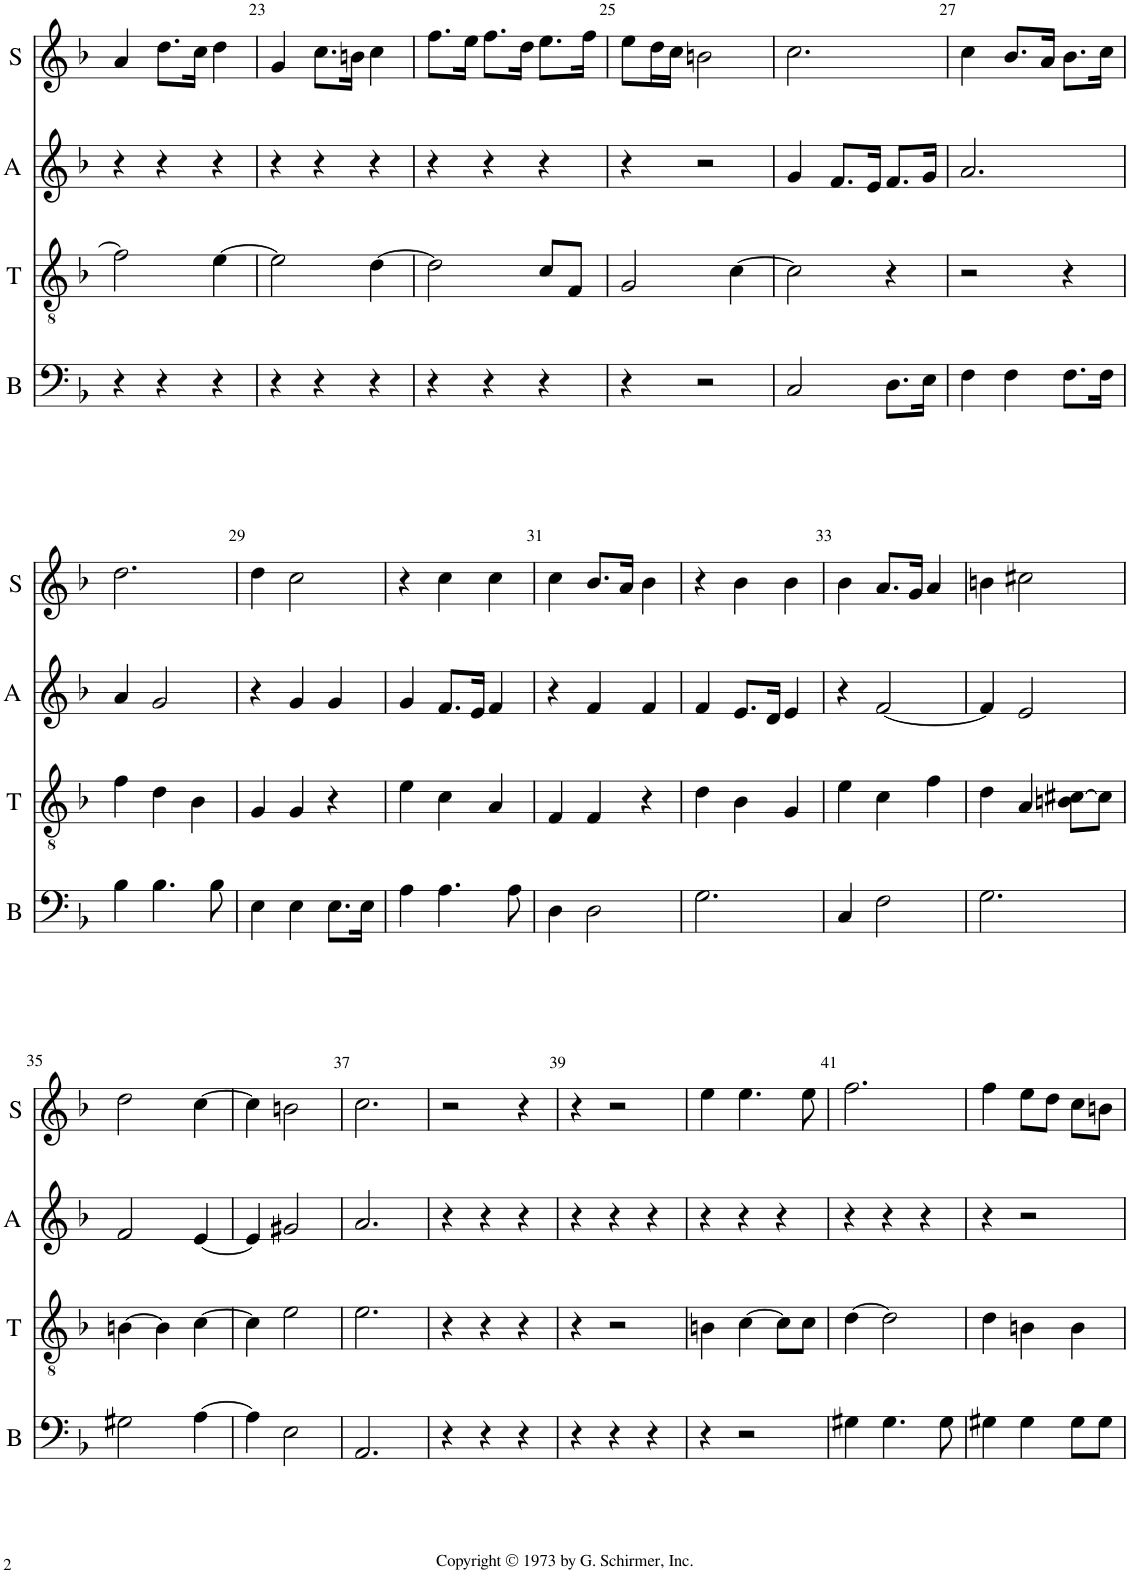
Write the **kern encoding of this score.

**kern	**kern	**kern	**kern
*part4	*part3	*part2	*part1
*staff4	*staff3	*staff2	*staff1
*I"Bass	*I"Tenor	*I"Alto	*I"Soprano
*I'B	*I'T	*I'A	*I'S
!!LO:PB:g=z
*clefF4	*clefGv2	*clefG2	*clefG2
*k[b-]	*k[b-]	*k[b-]	*k[b-]
*M3/4	*M3/4	*M3/4	*M3/4
=22	=22	=22	=22
4r	2f\]	4r	4a/
4r	.	4r	8.dd\L
.	.	.	16cc\Jk
4r	[4e\	4r	4dd\
=23	=23	=23	=23
4r	2e\]	4r	4g/
4r	.	4r	8.cc\L
.	.	.	16bn\Jk
4r	[4d\	4r	4cc\
=24	=24	=24	=24
4r	2d\]	4r	8.ff\L
.	.	.	16ee\Jk
4r	.	4r	8.ff\L
.	.	.	16dd\Jk
4r	8c/L	4r	8.ee\L
.	8F/J	.	.
.	.	.	16ff\Jk
=25	=25	=25	=25
4r	2G/	4r	8ee\L
.	.	.	16dd\L
.	.	.	16cc\JJ
2r	.	2r	2bn\
.	[4c\	.	.
=26	=26	=26	=26
2C/	2c\]	4g/	2.cc\
.	.	8.f/L	.
.	.	16e/Jk	.
8.D\L	4r	8.f/L	.
16E\Jk	.	16g/Jk	.
=27	=27	=27	=27
4F\	2r	2.a/	4cc\
4F\	.	.	8.b-/L
.	.	.	16a/Jk
8.F\L	4r	.	8.b-\L
16F\Jk	.	.	16cc\Jk
!!LO:LB:g=z
=28	=28	=28	=28
4B-\	4f\	4a/	2.dd\
4.B-\	4d\	2g/	.
.	4B-\	.	.
8B-\	.	.	.
=29	=29	=29	=29
4E\	4G/	4r	4dd\
4E\	4G/	4g/	2cc\
8.E\L	4r	4g/	.
16E\Jk	.	.	.
=30	=30	=30	=30
4A\	4e\	4g/	4r
4.A\	4c\	8.f/L	4cc\
.	.	16e/Jk	.
.	4A/	4f/	4cc\
8A\	.	.	.
=31	=31	=31	=31
4D\	4F/	4r	4cc\
2D\	4F/	4f/	8.b-/L
.	.	.	16a/Jk
.	4r	4f/	4b-\
=32	=32	=32	=32
2.G\	4d\	4f/	4r
.	4B-\	8.e/L	4b-\
.	.	16d/Jk	.
.	4G/	4e/	4b-\
=33	=33	=33	=33
4C/	4e\	4r	4b-\
2F\	4c\	[2f/	8.a/L
.	.	.	16g/Jk
.	4f\	.	4a/
=34	=34	=34	=34
2.G\	4d\	4f/]	4bn\
.	4A/	2e/	2cc#X\
.	8Bn\ [8c#X\L	.	.
.	8c#\J]	.	.
!!LO:LB:g=z
=35	=35	=35	=35
2G#X\	[4Bn\	2f/	2dd\
.	4B\]	.	.
[4A\	[4c\	[4e/	[4cc\
=36	=36	=36	=36
4A\]	4c\]	4e/]	4cc\]
2E\	2e\	2g#X/	2bn\
=37	=37	=37	=37
2.AA/	2.e\	2.a/	2.cc\
=38	=38	=38	=38
4r	4r	4r	2r
4r	4r	4r	.
4r	4r	4r	4r
=39	=39	=39	=39
4r	4r	4r	4r
4r	2r	4r	2r
4r	.	4r	.
=40	=40	=40	=40
4r	4Bn\	4r	4ee\
2r	[4c\	4r	4.ee\
.	8c\L]	4r	.
.	8c\J	.	8ee\
=41	=41	=41	=41
4G#X\	[4d\	4r	2.ff\
4.G#\	2d\]	4r	.
.	.	4r	.
8G#\	.	.	.
=42	=42	=42	=42
4G#X\	4d\	4r	4ff\
4G#\	4Bn\	2r	8ee\L
.	.	.	8dd\J
8G#\L	4B\	.	8cc\L
8G#\J	.	.	8bn\J
=	=	=	=
*-	*-	*-	*-
